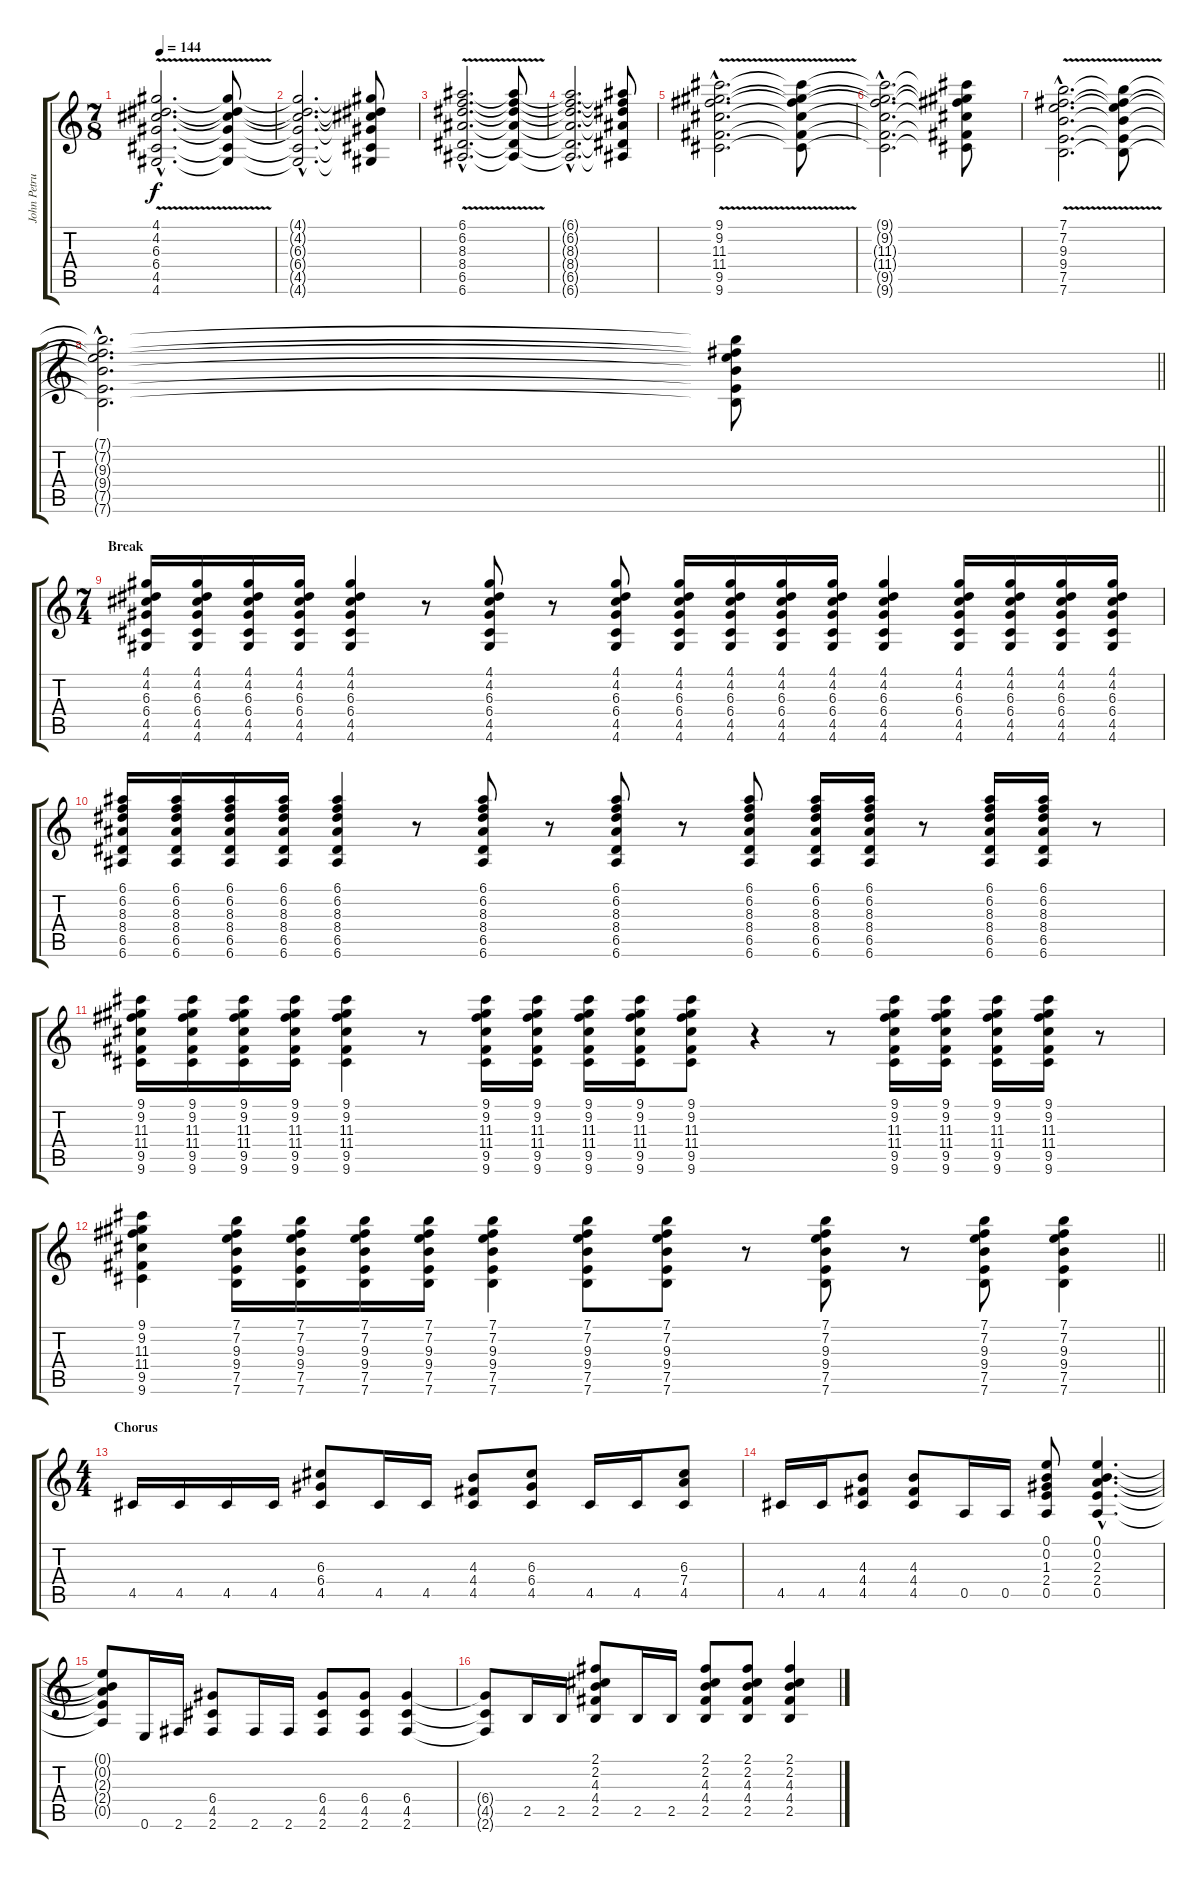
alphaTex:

\track ("John Petrucci - guitar" "John Petru") {instrument distortionguitar}
\staff {score tabs}
\tuning (E4 B3 G3 D3 A2 E2) {hide}
\ts (7 8)
\tempo 144
\clef g2
\ks c
(4.1{v hac} 4.2{v hac} 6.3{v hac} 6.4{v hac} 4.5{v hac} 4.6{v hac}).2{d dy f} (4.1{t} 4.2{t} 6.3{t} 6.4{t} 4.5{t} 4.6{t}).8 |
(4.1{hac t} 4.2{hac t} 6.3{hac t} 6.4{hac t} 4.5{hac t} 4.6{hac t}).2{d} (4.1{t} 4.2{t} 6.3{t} 6.4{t} 4.5{t} 4.6{t}).8 |
(6.1{v hac} 6.2{v hac} 8.3{v hac} 8.4{v hac} 6.5{v hac} 6.6{v hac}).2{d} (6.1{t} 6.2{t} 8.3{t} 8.4{t} 6.5{t} 6.6{t}).8 |
(6.1{hac t} 6.2{hac t} 8.3{hac t} 8.4{hac t} 6.5{hac t} 6.6{hac t}).2{d} (6.1{t} 6.2{t} 8.3{t} 8.4{t} 6.5{t} 6.6{t}).8 |
(9.1{v hac} 9.2{v hac} 11.3{v hac} 11.4{v hac} 9.5{v hac} 9.6{v hac}).2{d} (9.1{t} 9.2{t} 11.3{t} 11.4{t} 9.5{t} 9.6{t}).8 |
(9.1{hac t} 9.2{hac t} 11.3{hac t} 11.4{hac t} 9.5{hac t} 9.6{hac t}).2{d} (9.1{t} 9.2{t} 11.3{t} 11.4{t} 9.5{t} 9.6{t}).8 |
(7.1{v hac} 7.2{v hac} 9.3{v hac} 9.4{v hac} 7.5{v hac} 7.6{v hac}).2{d} (7.1{t} 7.2{t} 9.3{t} 9.4{t} 7.5{t} 7.6{t}).8 |
\barLineRight lightlight
(7.1{hac t} 7.2{hac t} 9.3{hac t} 9.4{hac t} 7.5{hac t} 7.6{hac t}).2{d} (7.1{t} 7.2{t} 9.3{t} 9.4{t} 7.5{t} 7.6{t}).8 |
\ts (7 4)
\section ("" "Break")
(4.1 4.2 6.3 6.4 4.5 4.6).16 (4.1 4.2 6.3 6.4 4.5 4.6).16 (4.1 4.2 6.3 6.4 4.5 4.6).16 (4.1 4.2 6.3 6.4 4.5 4.6).16 (4.1 4.2 6.3 6.4 4.5 4.6).4 r.8 (4.1 4.2 6.3 6.4 4.5 4.6).8 r.8 (4.1 4.2 6.3 6.4 4.5 4.6).8 (4.1 4.2 6.3 6.4 4.5 4.6).16 (4.1 4.2 6.3 6.4 4.5 4.6).16 (4.1 4.2 6.3 6.4 4.5 4.6).16 (4.1 4.2 6.3 6.4 4.5 4.6).16 (4.1 4.2 6.3 6.4 4.5 4.6).4 (4.1 4.2 6.3 6.4 4.5 4.6).16 (4.1 4.2 6.3 6.4 4.5 4.6).16 (4.1 4.2 6.3 6.4 4.5 4.6).16 (4.1 4.2 6.3 6.4 4.5 4.6).16 |
(6.1 6.2 8.3 8.4 6.5 6.6).16 (6.1 6.2 8.3 8.4 6.5 6.6).16 (6.1 6.2 8.3 8.4 6.5 6.6).16 (6.1 6.2 8.3 8.4 6.5 6.6).16 (6.1 6.2 8.3 8.4 6.5 6.6).4 r.8 (6.1 6.2 8.3 8.4 6.5 6.6).8 r.8 (6.1 6.2 8.3 8.4 6.5 6.6).8 r.8 (6.1 6.2 8.3 8.4 6.5 6.6).8 (6.1 6.2 8.3 8.4 6.5 6.6).16 (6.1 6.2 8.3 8.4 6.5 6.6).16 r.8 (6.1 6.2 8.3 8.4 6.5 6.6).16 (6.1 6.2 8.3 8.4 6.5 6.6).16 r.8 |
(9.1 9.2 11.3 11.4 9.5 9.6).16 (9.1 9.2 11.3 11.4 9.5 9.6).16 (9.1 9.2 11.3 11.4 9.5 9.6).16 (9.1 9.2 11.3 11.4 9.5 9.6).16 (9.1 9.2 11.3 11.4 9.5 9.6).4 r.8 (9.1 9.2 11.3 11.4 9.5 9.6).16 (9.1 9.2 11.3 11.4 9.5 9.6).16 (9.1 9.2 11.3 11.4 9.5 9.6).16 (9.1 9.2 11.3 11.4 9.5 9.6).16 (9.1 9.2 11.3 11.4 9.5 9.6).8 r.4 r.8 (9.1 9.2 11.3 11.4 9.5 9.6).16 (9.1 9.2 11.3 11.4 9.5 9.6).16 (9.1 9.2 11.3 11.4 9.5 9.6).16 (9.1 9.2 11.3 11.4 9.5 9.6).16 r.8 |
\barLineRight lightlight
(9.1 9.2 11.3 11.4 9.5 9.6).4 (7.1 7.2 9.3 9.4 7.5 7.6).16 (7.1 7.2 9.3 9.4 7.5 7.6).16 (7.1 7.2 9.3 9.4 7.5 7.6).16 (7.1 7.2 9.3 9.4 7.5 7.6).16 (7.1 7.2 9.3 9.4 7.5 7.6).4 (7.1 7.2 9.3 9.4 7.5 7.6).8 (7.1 7.2 9.3 9.4 7.5 7.6).8 r.8 (7.1 7.2 9.3 9.4 7.5 7.6).8 r.8 (7.1 7.2 9.3 9.4 7.5 7.6).8 (7.1 7.2 9.3 9.4 7.5 7.6).4 |
\ts (4 4)
\section ("" "Chorus")
4.5.16{volume 15} 4.5.16 4.5.16 4.5.16 (6.3 6.4 4.5).8 4.5.16 4.5.16 (4.3 4.4 4.5).8 (6.3 6.4 4.5).8 4.5.16 4.5.16 (6.3 7.4 4.5).8 |
4.5.16 4.5.16 (4.3 4.4 4.5).8 (4.3 4.4 4.5).8 0.5.16 0.5.16 (0.1 0.2 1.3 2.4 0.5).8 (0.1{hac} 0.2{hac} 2.3{hac} 2.4{hac} 0.5{hac}).4{d} |
(0.1{t} 0.2{t} 2.3{t} 2.4{t} 0.5{t}).8 0.6.16 2.6.16 (6.4 4.5 2.6).8 2.6.16 2.6.16 (6.4 4.5 2.6).8 (6.4 4.5 2.6).8 (6.4 4.5 2.6).4 |
(6.4{t} 4.5{t} 2.6{t}).8 2.5.16 2.5.16 (2.1 2.2 4.3 4.4 2.5).8 2.5.16 2.5.16 (2.1 2.2 4.3 4.4 2.5).8 (2.1 2.2 4.3 4.4 2.5).8 (2.1 2.2 4.3 4.4 2.5).4
